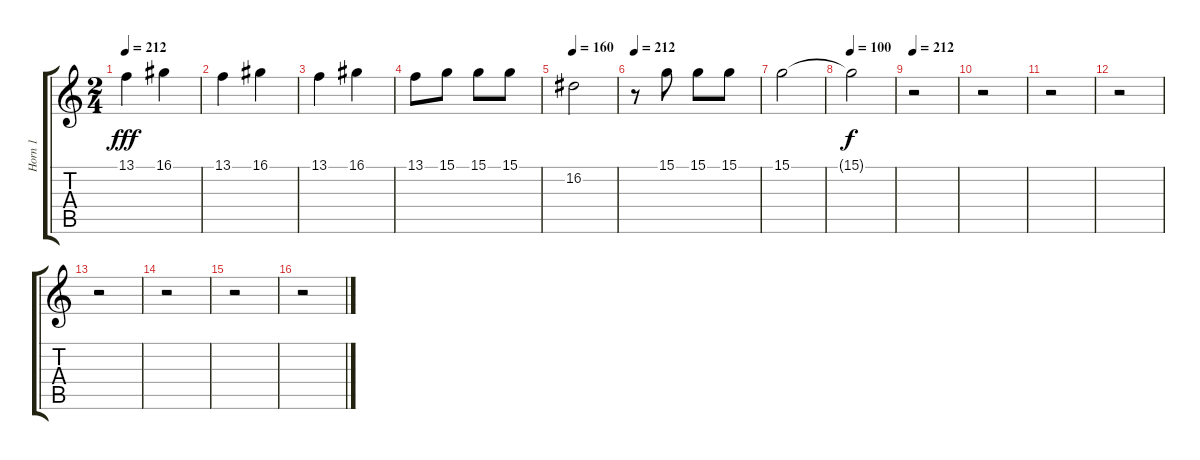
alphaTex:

\track ("Horn 1" "Horn 1") {instrument frenchhorn}
\staff {score tabs}
\tuning (E4 B3 G3 D3 A2 E2) {hide}
\ts (2 4)
\tempo 212
\clef g2
\ks c
13.1.4{dy fff} 16.1.4 |
13.1.4 16.1.4 |
13.1.4 16.1.4 |
13.1.8 15.1.8 15.1.8 15.1.8 |
\tempo 160
16.2.2 |
\tempo 212
r.8 15.1.8 15.1.8 15.1.8 |
15.1.2 |
\tempo 100
15.1{t}.2{dy f} |
\tempo 212
r.2 |
r.2 |
r.2 |
r.2 |
r.2 |
r.2 |
r.2 |
r.2
